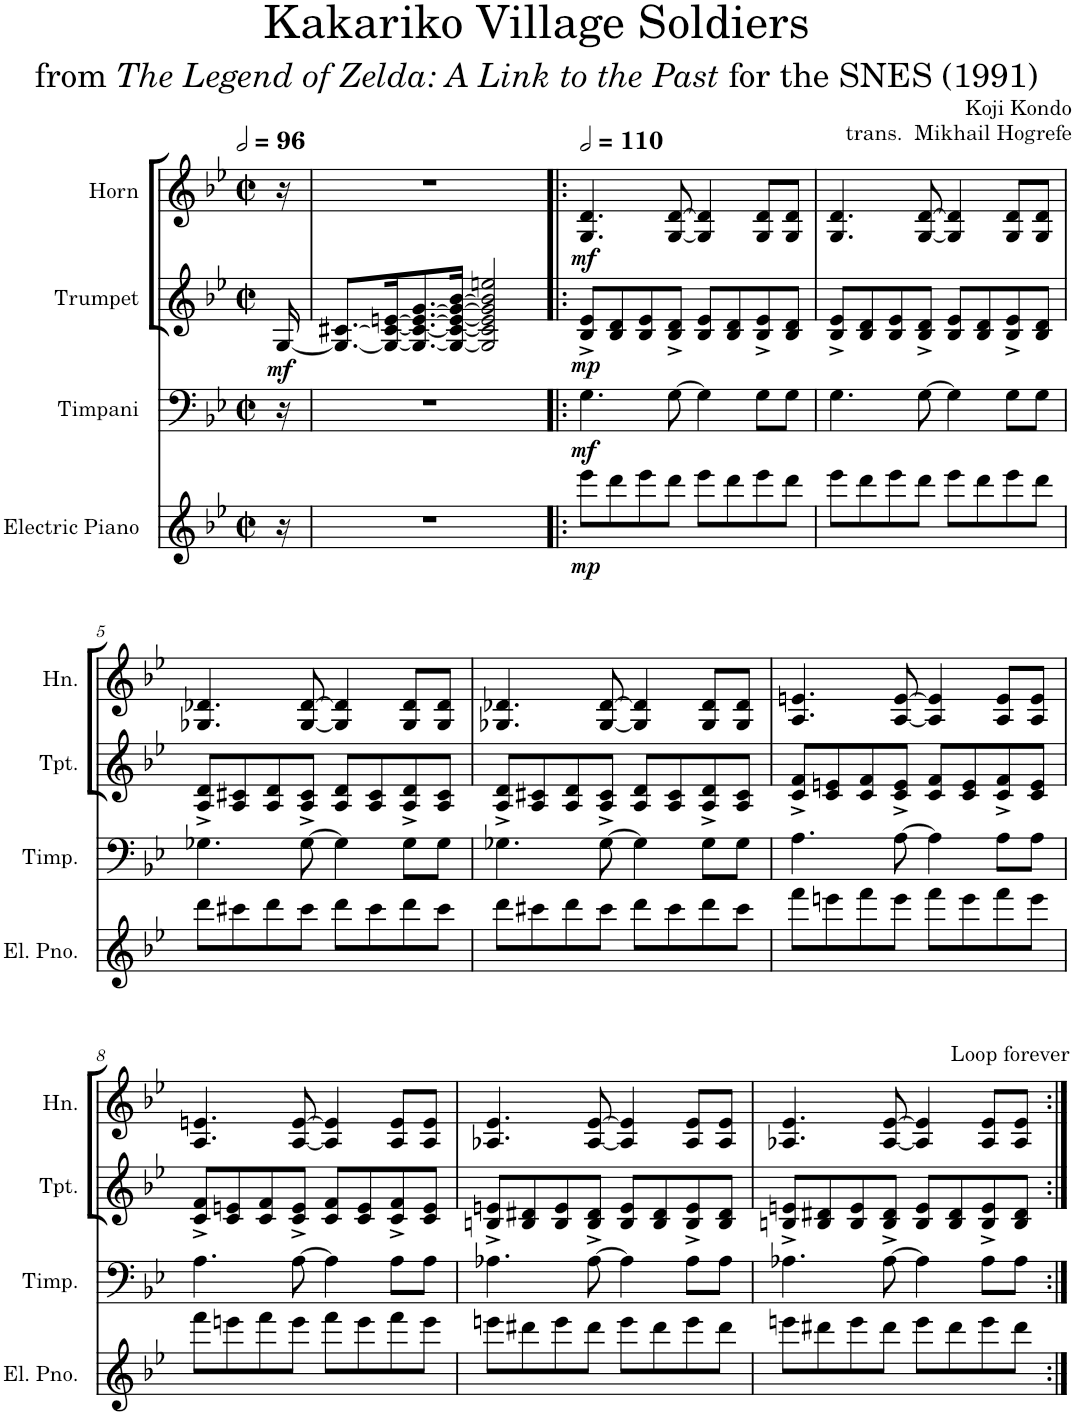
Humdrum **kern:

**kern	**dynam	**kern	**dynam	**kern	**dynam	**kern	**dynam
*part4	*part4	*part3	*part3	*part2	*part2	*part1	*part1
*staff4	*staff4	*staff3	*staff3	*staff2	*staff2	*staff1	*staff1
*I"Electric Piano	*	*I"Timpani	*	*I"Trumpet	*	*I"Horn	*
*I'El. Pno.	*	*I'Timp.	*	*I'Tpt.	*	*I'Hn.	*
*clefG2	*	*clefF4	*	*clefG2	*	*clefG2	*
*	*	*	*	*Trd1c2	*	*Trd7c12	*
*k[b-e-]	*	*k[b-e-]	*	*k[b-e-]	*	*k[b-e-]	*
*M2/2	*	*M2/2	*	*M2/2	*	*M2/2	*
*met(c|)	*	*met(c|)	*	*met(c|)	*	*met(c|)	*
*MM192	*	*MM192	*	*MM192	*	*MM192	*
=1	=1	=1	=1	=1	=1	=1	=1
!	!	!	!	!	!LO:DY:b	!	!
16r	.	16r	.	[16G/	mf	16r	.
=2	=2	=2	=2	=2	=2	=2	=2
1r	.	1r	.	8.G/_ [8.c#X/L	.	1r	.
.	.	.	.	16G/_ 16c#/_ [16en/K	.	.	.
.	.	.	.	8.G/_ 8.c#/_ 8.e/_ [8.g/	.	.	.
.	.	.	.	16G/_ 16c#/_ 16e/_ 16g/_ [16b-/Jk	.	.	.
.	.	.	.	2G/] 2c#/] 2e/] 2g/] 2b-/] 2een/	.	.	.
=3!|:	=3!|:	=3!|:	=3!|:	=3!|:	=3!|:	=3!|:	=3!|:
*	*	*	*	*	*	*MM220	*
!	!LO:DY:b	!	!LO:DY:b	!	!LO:DY:b	!	!LO:DY:b
8eee-\L	mp	4.G\	mf	8B-/^ 8e-/^L	mp	4.G/ 4.d/	mf
8ddd\	.	.	.	8B-/ 8d/	.	.	.
8eee-\	.	.	.	8B-/ 8e-/	.	.	.
8ddd\J	.	[8G\	.	8B-/^ 8d/^J	.	[8G/ [8d/	.
8eee-\L	.	4G\]	.	8B-/ 8e-/L	.	4G/] 4d/]	.
8ddd\	.	.	.	8B-/ 8d/	.	.	.
8eee-\	.	8G\L	.	8B-/^ 8e-/^	.	8G/ 8d/L	.
8ddd\J	.	8G\J	.	8B-/ 8d/J	.	8G/ 8d/J	.
=4	=4	=4	=4	=4	=4	=4	=4
8eee-\L	.	4.G\	.	8B-/^ 8e-/^L	.	4.G/ 4.d/	.
8ddd\	.	.	.	8B-/ 8d/	.	.	.
8eee-\	.	.	.	8B-/ 8e-/	.	.	.
8ddd\J	.	[8G\	.	8B-/^ 8d/^J	.	[8G/ [8d/	.
8eee-\L	.	4G\]	.	8B-/ 8e-/L	.	4G/] 4d/]	.
8ddd\	.	.	.	8B-/ 8d/	.	.	.
8eee-\	.	8G\L	.	8B-/^ 8e-/^	.	8G/ 8d/L	.
8ddd\J	.	8G\J	.	8B-/ 8d/J	.	8G/ 8d/J	.
!!LO:LB:g=z
=5	=5	=5	=5	=5	=5	=5	=5
8ddd\L	.	4.G-X\	.	8A/^ 8d/^L	.	4.G-X/ 4.d-X/	.
8ccc#X\	.	.	.	8A/ 8c#X/	.	.	.
8ddd\	.	.	.	8A/ 8d/	.	.	.
8ccc#\J	.	[8G-\	.	8A/^ 8c#/^J	.	[8G-/ [8d-/	.
8ddd\L	.	4G-\]	.	8A/ 8d/L	.	4G-/] 4d-/]	.
8ccc#\	.	.	.	8A/ 8c#/	.	.	.
8ddd\	.	8G-\L	.	8A/^ 8d/^	.	8G-/ 8d-/L	.
8ccc#\J	.	8G-\J	.	8A/ 8c#/J	.	8G-/ 8d-/J	.
=6	=6	=6	=6	=6	=6	=6	=6
8ddd\L	.	4.G-X\	.	8A/^ 8d/^L	.	4.G-X/ 4.d-X/	.
8ccc#X\	.	.	.	8A/ 8c#X/	.	.	.
8ddd\	.	.	.	8A/ 8d/	.	.	.
8ccc#\J	.	[8G-\	.	8A/^ 8c#/^J	.	[8G-/ [8d-/	.
8ddd\L	.	4G-\]	.	8A/ 8d/L	.	4G-/] 4d-/]	.
8ccc#\	.	.	.	8A/ 8c#/	.	.	.
8ddd\	.	8G-\L	.	8A/^ 8d/^	.	8G-/ 8d-/L	.
8ccc#\J	.	8G-\J	.	8A/ 8c#/J	.	8G-/ 8d-/J	.
=7	=7	=7	=7	=7	=7	=7	=7
8fff\L	.	4.A\	.	8c/^ 8f/^L	.	4.A/ 4.en/	.
8eeen\	.	.	.	8c/ 8en/	.	.	.
8fff\	.	.	.	8c/ 8f/	.	.	.
8eee\J	.	[8A\	.	8c/^ 8e/^J	.	[8A/ [8e/	.
8fff\L	.	4A\]	.	8c/ 8f/L	.	4A/] 4e/]	.
8eee\	.	.	.	8c/ 8e/	.	.	.
8fff\	.	8A\L	.	8c/^ 8f/^	.	8A/ 8e/L	.
8eee\J	.	8A\J	.	8c/ 8e/J	.	8A/ 8e/J	.
!!LO:LB:g=z
=8	=8	=8	=8	=8	=8	=8	=8
8fff\L	.	4.A\	.	8c/^ 8f/^L	.	4.A/ 4.en/	.
8eeen\	.	.	.	8c/ 8en/	.	.	.
8fff\	.	.	.	8c/ 8f/	.	.	.
8eee\J	.	[8A\	.	8c/^ 8e/^J	.	[8A/ [8e/	.
8fff\L	.	4A\]	.	8c/ 8f/L	.	4A/] 4e/]	.
8eee\	.	.	.	8c/ 8e/	.	.	.
8fff\	.	8A\L	.	8c/^ 8f/^	.	8A/ 8e/L	.
8eee\J	.	8A\J	.	8c/ 8e/J	.	8A/ 8e/J	.
=9	=9	=9	=9	=9	=9	=9	=9
8eeen\L	.	4.A-X\	.	8Bn/^ 8en/^L	.	4.A-X/ 4.e-/	.
8ddd#X\	.	.	.	8B/ 8d#X/	.	.	.
8eee\	.	.	.	8B/ 8e/	.	.	.
8ddd#\J	.	[8A-\	.	8B/^ 8d#/^J	.	[8A-/ [8e-/	.
8eee\L	.	4A-\]	.	8B/ 8e/L	.	4A-/] 4e-/]	.
8ddd#\	.	.	.	8B/ 8d#/	.	.	.
8eee\	.	8A-\L	.	8B/^ 8e/^	.	8A-/ 8e-/L	.
8ddd#\J	.	8A-\J	.	8B/ 8d#/J	.	8A-/ 8e-/J	.
=10	=10	=10	=10	=10	=10	=10	=10
*	*	*	*	*	*	*^	*
8eeen\L	.	4.A-X\	.	8Bn/^ 8en/^L	.	4.A-X/ 4.e-/	2ryy	.
8ddd#X\	.	.	.	8B/ 8d#X/	.	.	.	.
8eee\	.	.	.	8B/ 8e/	.	.	.	.
8ddd#\J	.	[8A-\	.	8B/^ 8d#/^J	.	[8A-/ [8e-/	.	.
8eee\L	.	4A-\]	.	8B/ 8e/L	.	4A-/] 4e-/]	8ryy	.
!	!	!	!	!	!	!	!LO:TX:a:t=Loop forever	!
8ddd#\	.	.	.	8B/ 8d#/	.	.	4.ryy	.
8eee\	.	8A-\L	.	8B/^ 8e/^	.	8A-/ 8e-/L	.	.
8ddd#\J	.	8A-\J	.	8B/ 8d#/J	.	8A-/ 8e-/J	.	.
*	*	*	*	*	*	*v	*v	*
=:|!	=:|!	=:|!	=:|!	=:|!	=:|!	=:|!	=:|!
*-	*-	*-	*-	*-	*-	*-	*-
